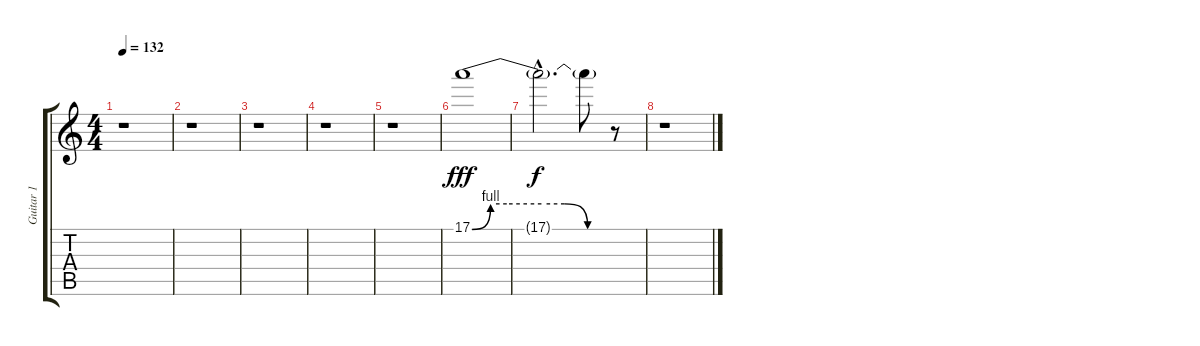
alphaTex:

\track ("Guitar 1" "Guitar 1") {instrument distortionguitar}
\staff {score tabs}
\tuning (E4 B3 G3 D3 A2 E2) {hide}
\ts (4 4)
\tempo 132
\clef g2
\ks c
r.1{dy f} |
r.1 |
r.1 |
r.1 |
r.1 |
17.1{be (custom 0 0 8 4 15 4 30 4 40 4 50 0 60 0)}.1{dy fff} |
17.1{hac t}.2{d dy f} 17.1{t}.8 r.8 |
r.1
